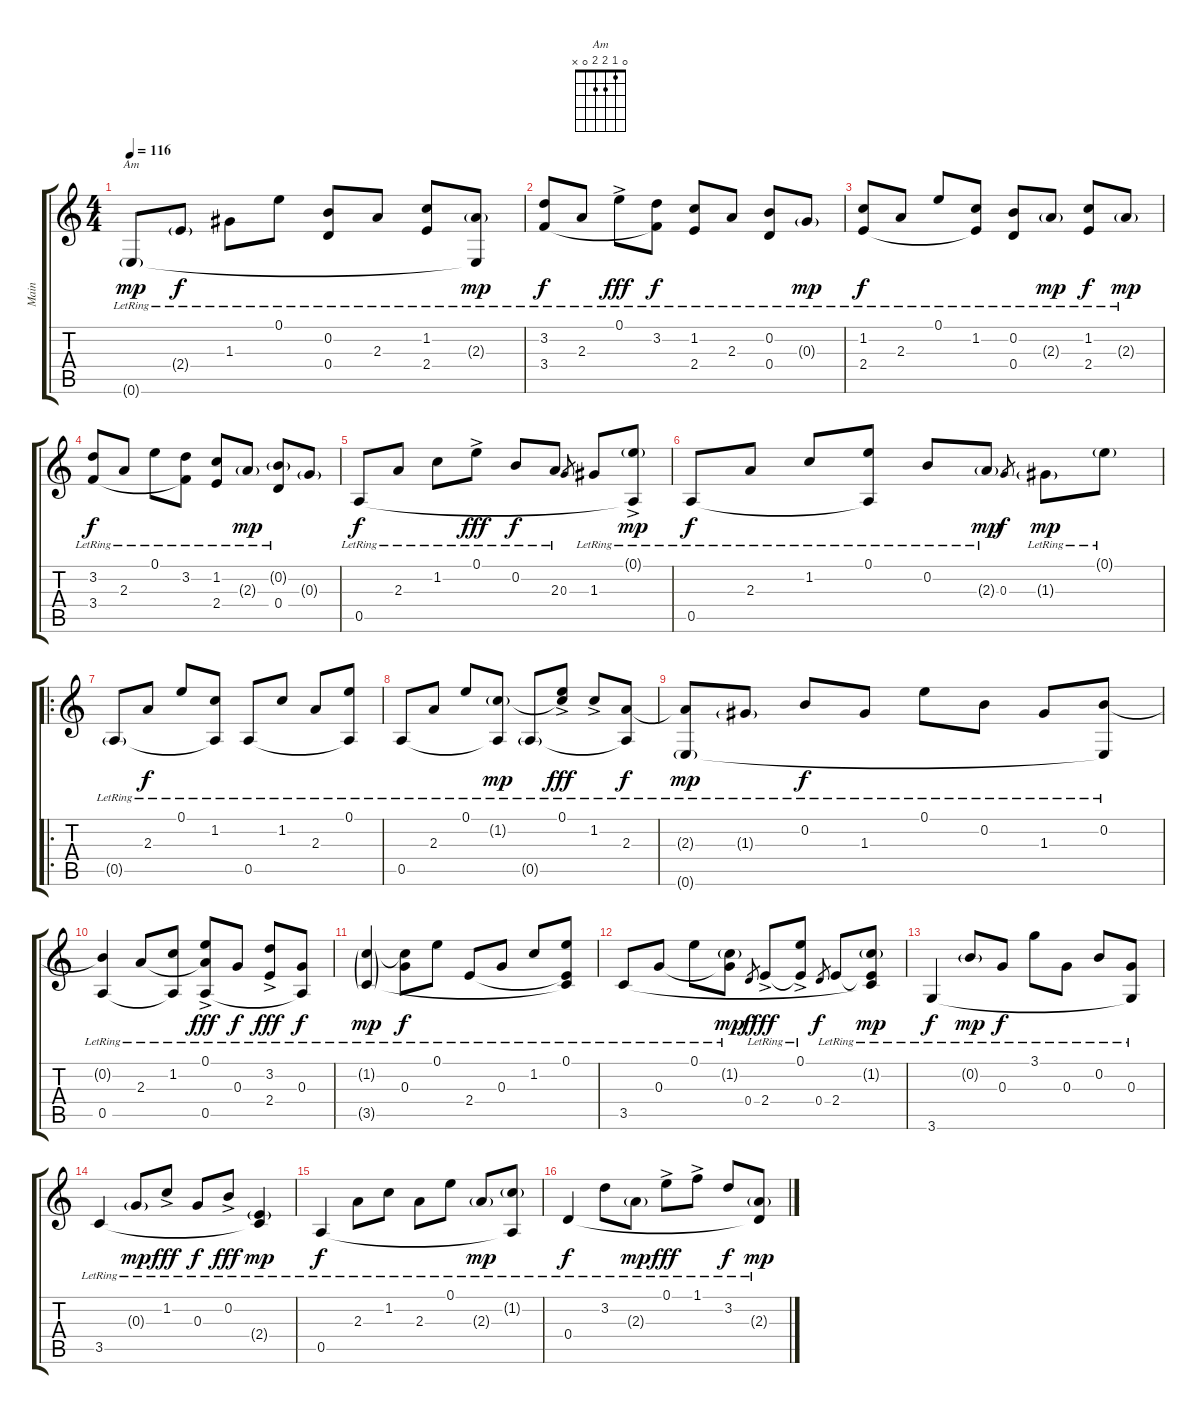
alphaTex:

\track ("Main" "Main") {instrument electricguitarclean}
\staff {score tabs}
\tuning (E4 B3 G3 D3 A2 E2) {hide}
\chord ("Am" 0 1 2 2 0 x)
\ts (4 4)
\tempo 116
\clef g2
\ks c
0.6{g lr}.8{ch "Am" dy mp instrument electricguitarclean} 2.4{g lr}.8{dy f} 1.3{lr}.8 0.1{lr}.8 (0.2{lr} 0.4{lr}).8 2.3{lr}.8 (1.2{lr} 2.4{lr}).8 (2.3{g lr} 0.6{t}).8{dy mp} |
(3.2{lr} 3.4{lr}).8{dy f} 2.3{lr}.8 0.1{ac lr}.8{dy fff} (3.2{lr} 3.4{t}).8{dy f} (1.2{lr} 2.4{lr}).8 2.3{lr}.8 (0.2{lr} 0.4{lr}).8 0.3{g lr}.8{dy mp} |
(1.2{lr} 2.4{lr}).8{dy f} 2.3{lr}.8 0.1{lr}.8 (1.2{lr} 2.4{t}).8 (0.2{lr} 0.4{lr}).8 2.3{g lr}.8{dy mp} (1.2{lr} 2.4{lr}).8{dy f} 2.3{g lr}.8{dy mp} |
(3.2{lr} 3.4{lr}).8{dy f} 2.3{lr}.8 0.1{lr}.8 (3.2{lr} 3.4{t}).8 (1.2{lr} 2.4{lr}).8 2.3{g lr}.8{dy mp} (0.2{g lr} 0.4).8 0.3{g}.8 |
0.5{lr}.8{dy f} 2.3{lr}.8 1.2{lr}.8 0.1{ac lr}.8{dy fff} 0.2{lr}.8{dy f} 2.3{lr}.8 0.3.8{gr} 1.3{lr}.8 (0.1{g ac lr} 0.5{t}).8{dy mp} |
0.5{lr}.8{dy f} 2.3{lr}.8 1.2{lr}.8 (0.1{lr} 0.5{t}).8 0.2{lr}.8 2.3{g lr}.8{dy mp} 0.3.8{gr dy f} 1.3{g lr}.8{dy mp} 0.1{g lr}.8 |
\ro
0.5{g lr}.8 2.3{lr}.8{dy f} 0.1{lr}.8 (1.2{lr} 0.5{t}).8 0.5{lr}.8 1.2{lr}.8 2.3{lr}.8 (0.1{lr} 0.5{t}).8 |
0.5{lr}.8 2.3{lr}.8 0.1{lr}.8 (1.2{g lr} 0.5{t}).8{dy mp} 0.5{g lr}.8 (0.1{ac lr} 1.2{t}).8{dy fff} 1.2{ac lr}.8 (2.3{lr} 0.5{t}).8{dy f} |
(2.3{t} 0.6{g lr}).8{dy mp} 1.3{g lr}.8 0.2{lr}.8{dy f} 1.3{lr}.8 0.1{lr}.8 0.2{lr}.8 1.3{lr}.8 (0.2{lr} 0.6{t}).8 |
(0.2{t} 0.5{lr}).4 2.3{lr}.8 (1.2{lr} 0.5{t}).8 (0.1{ac lr} 2.3{t} 0.5{lr}).8{dy fff} 0.3{lr}.8{dy f} (3.2{ac lr} 2.4{lr}).8{dy fff} (0.3{lr} 0.5{t}).8{dy f} |
(1.2{g lr} 3.5{g lr}).4{dy mp} (1.2{t} 0.3{lr}).8{dy f} 0.1{lr}.8 2.4{lr}.8 0.3{lr}.8 1.2{lr}.8 (0.1{lr} 2.4{t} 3.5{t}).8 |
3.5{lr}.8 0.3{lr}.8 0.1{lr}.8 (1.2{g lr} 0.3{t}).8{dy mp} 0.4.8{gr dy f} 2.4{ac lr}.8{dy fff} (0.1{ac lr} 2.4{t}).8 0.4.8{gr dy f} 2.4{lr}.8 (1.2{g lr} 2.4{t} 3.5{t}).8{dy mp} |
3.6{lr}.4{dy f} 0.2{g lr}.8{dy mp} 0.3{lr}.8{dy f} 3.1{lr}.8 0.3{lr}.8 0.2{lr}.8 (0.3{lr} 3.6{t}).8 |
3.5{lr}.4 0.3{g lr}.8{dy mp} 1.2{ac lr}.8{dy fff} 0.3{lr}.8{dy f} 0.2{ac lr}.8{dy fff} (2.4{g lr} 3.5{t}).4{dy mp} |
0.5{lr}.4{dy f} 2.3{lr}.8 1.2{lr}.8 2.3{lr}.8 0.1{lr}.8 2.3{g lr}.8{dy mp} (1.2{g lr} 0.5{t}).8 |
0.4{lr}.4{dy f} 3.2{lr}.8 2.3{g lr}.8{dy mp} 0.1{ac lr}.8{dy fff} 1.1{ac lr}.8 3.2{lr}.8{dy f} (2.3{g lr} 0.4{t}).8{dy mp}
